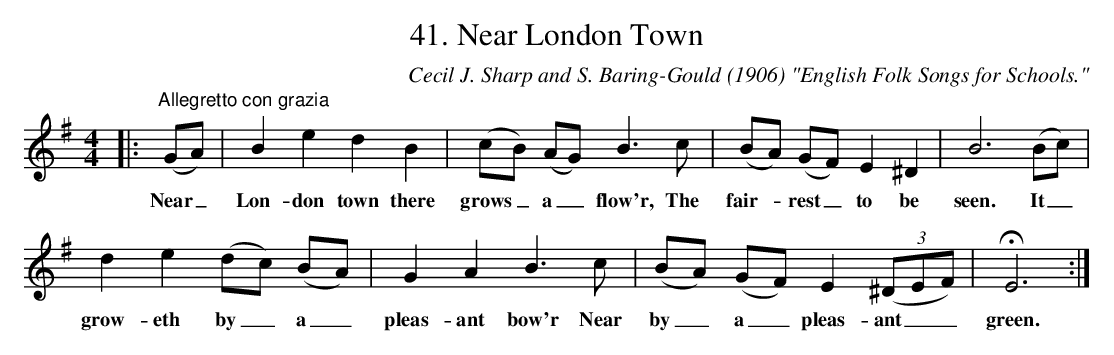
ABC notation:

X:1
T:41. Near London Town
C:Cecil J. Sharp and S. Baring-Gould (1906) "English Folk Songs for Schools."
L:1/8
M:4/4
K:G
|:"^Allegretto con grazia" (GA) | B2 e2 d2 B2 | (cB) (AG) B3 c | (BA) (GF) E2 ^D2 | B6 (Bc) |$
w: Near _|Lon- don town there|grows _ a _ flow'r, The|fair- * rest _ to be|seen. It _|
d2 e2 (dc) (BA) | G2 A2 B3 c | (BA) (GF) E2 (3(^DEF) | !fermata!E6 :|
w: grow- eth by _ a _|pleas- ant bow'r Near|by _ a _ pleas- ant _ _|green.|
